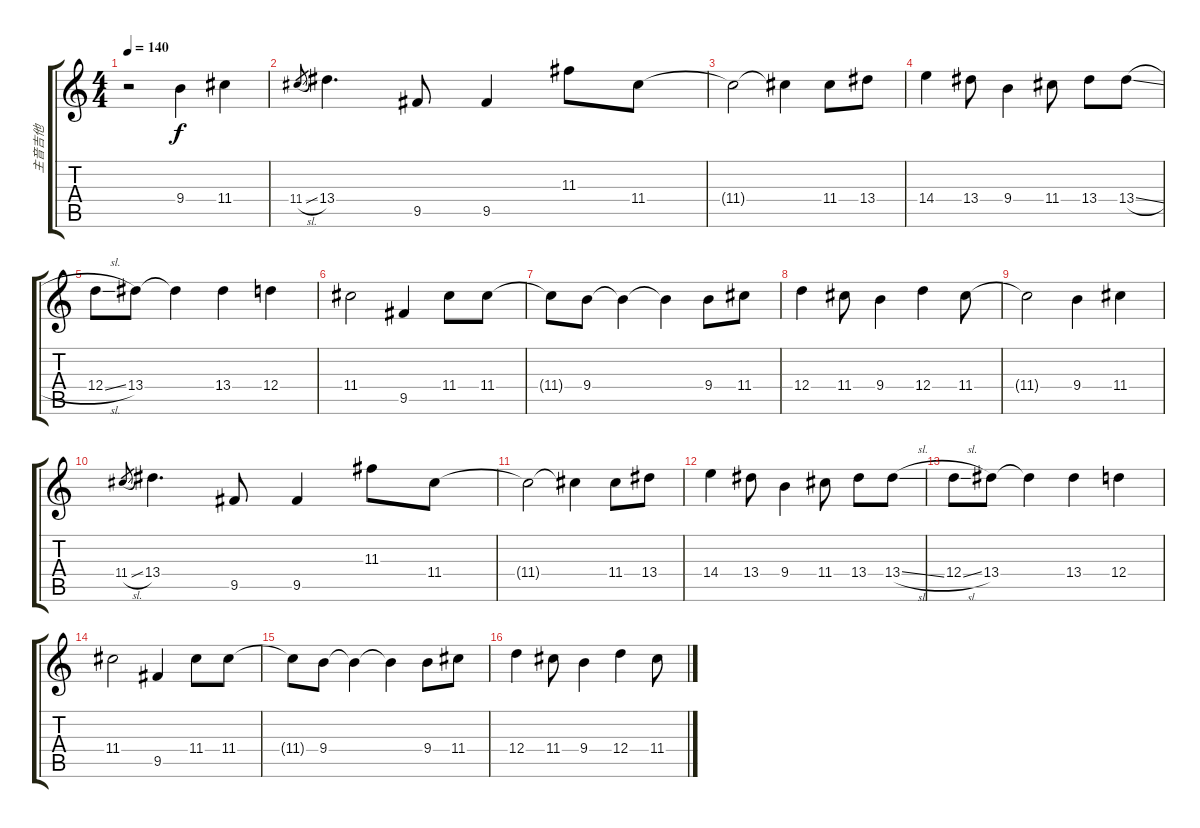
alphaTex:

\track ("主音吉他" "主音吉他") {instrument overdrivenguitar}
\staff {score tabs}
\tuning (E4 B3 G3 D3 A2 E2) {hide}
\ts (4 4)
\tempo 140
\clef g2
\ks c
r.2{dy f} 9.4.4 11.4.4 |
11.4{sl}.8{gr} 13.4.4{d} 9.5.8 9.5.4 11.3.8 11.4.8 |
11.4{t}.2 11.4{t}.4 11.4.8 13.4.8 |
14.4.4 13.4.8 9.4.4 11.4.8 13.4.8 13.4{sl}.8 |
12.4{sl}.8 13.4.8 13.4{t}.4 13.4.4 12.4.4 |
11.4.2 9.5.4 11.4.8 11.4.8 |
11.4{t}.8 9.4.8 9.4{t}.4 9.4{t}.4 9.4.8 11.4.8 |
12.4.4 11.4.8 9.4.4 12.4.4 11.4.8 |
11.4{t}.2 9.4.4 11.4.4 |
11.4{sl}.8{gr} 13.4.4{d} 9.5.8 9.5.4 11.3.8 11.4.8 |
11.4{t}.2 11.4{t}.4 11.4.8 13.4.8 |
14.4.4 13.4.8 9.4.4 11.4.8 13.4.8 13.4{sl}.8 |
12.4{sl}.8 13.4.8 13.4{t}.4 13.4.4 12.4.4 |
11.4.2 9.5.4 11.4.8 11.4.8 |
11.4{t}.8 9.4.8 9.4{t}.4 9.4{t}.4 9.4.8 11.4.8 |
12.4.4 11.4.8 9.4.4 12.4.4 11.4.8
